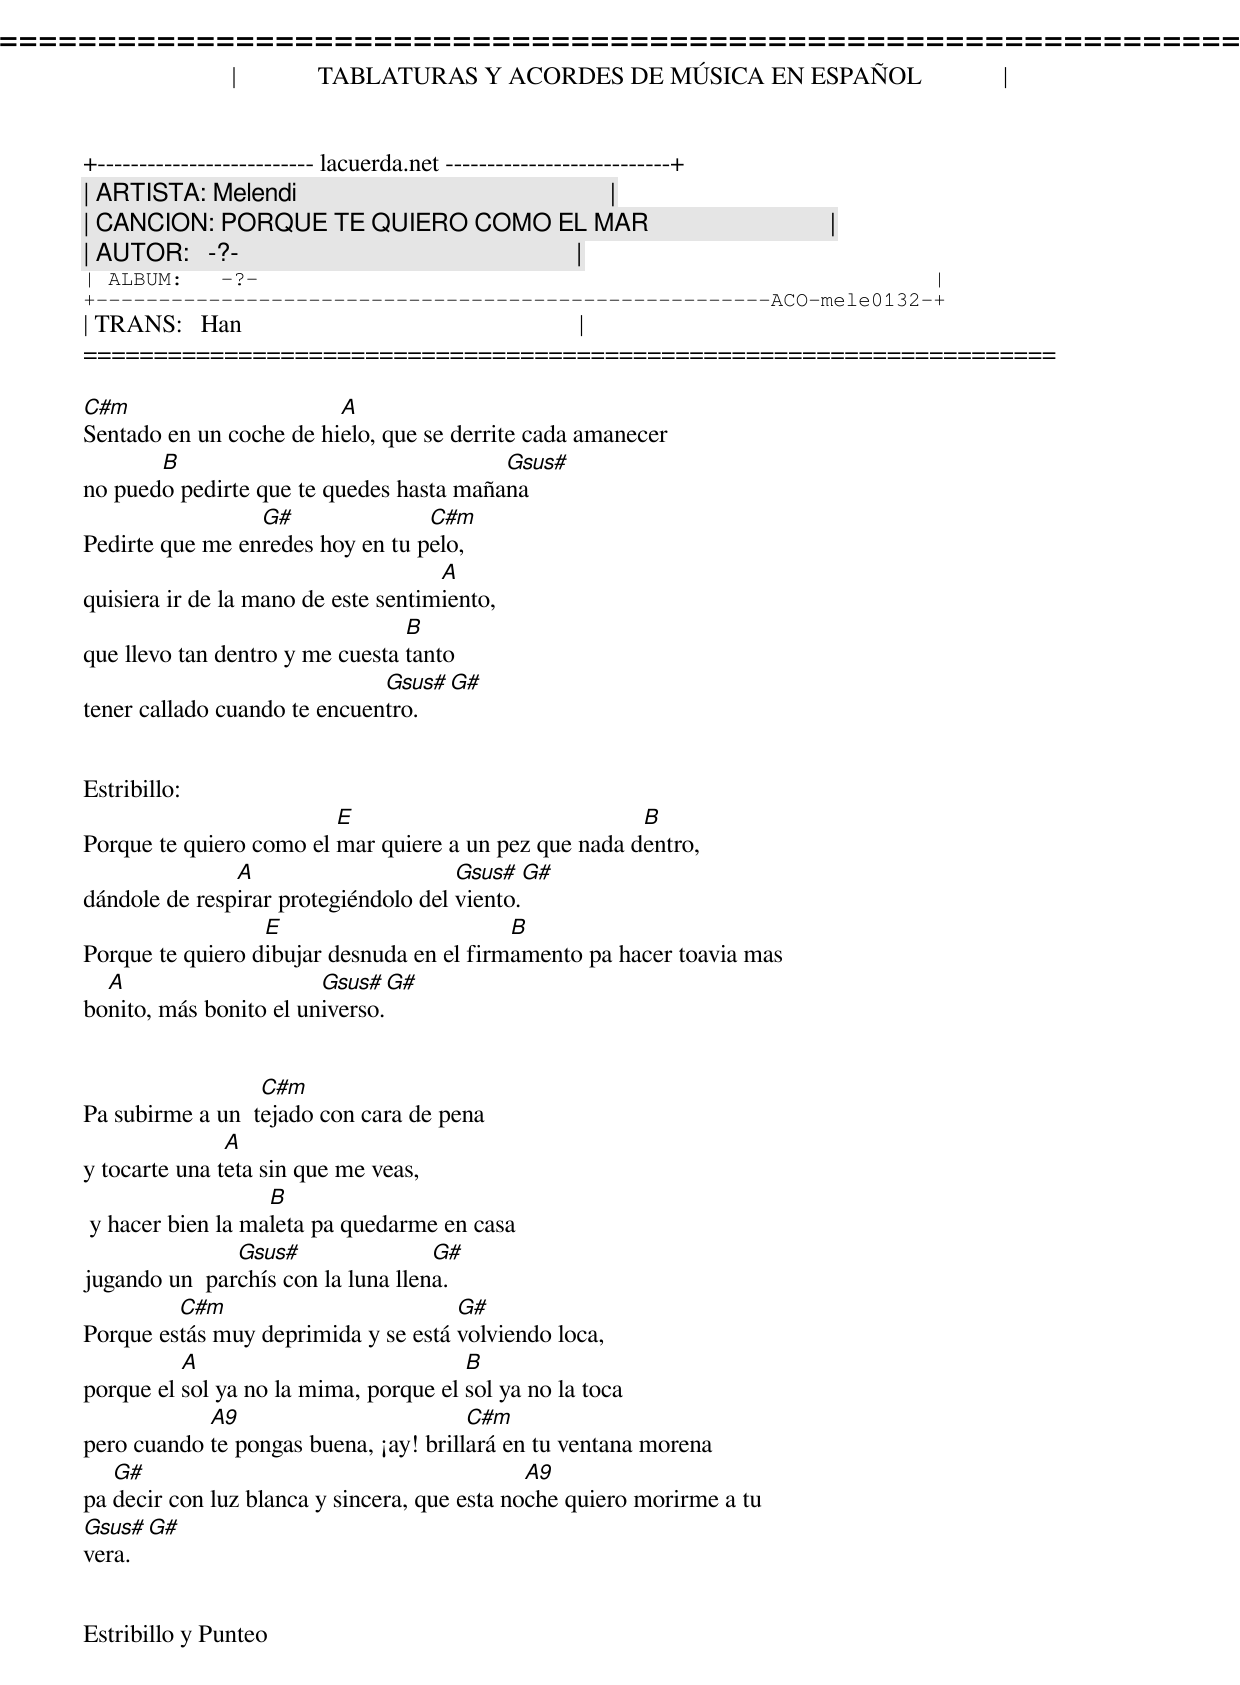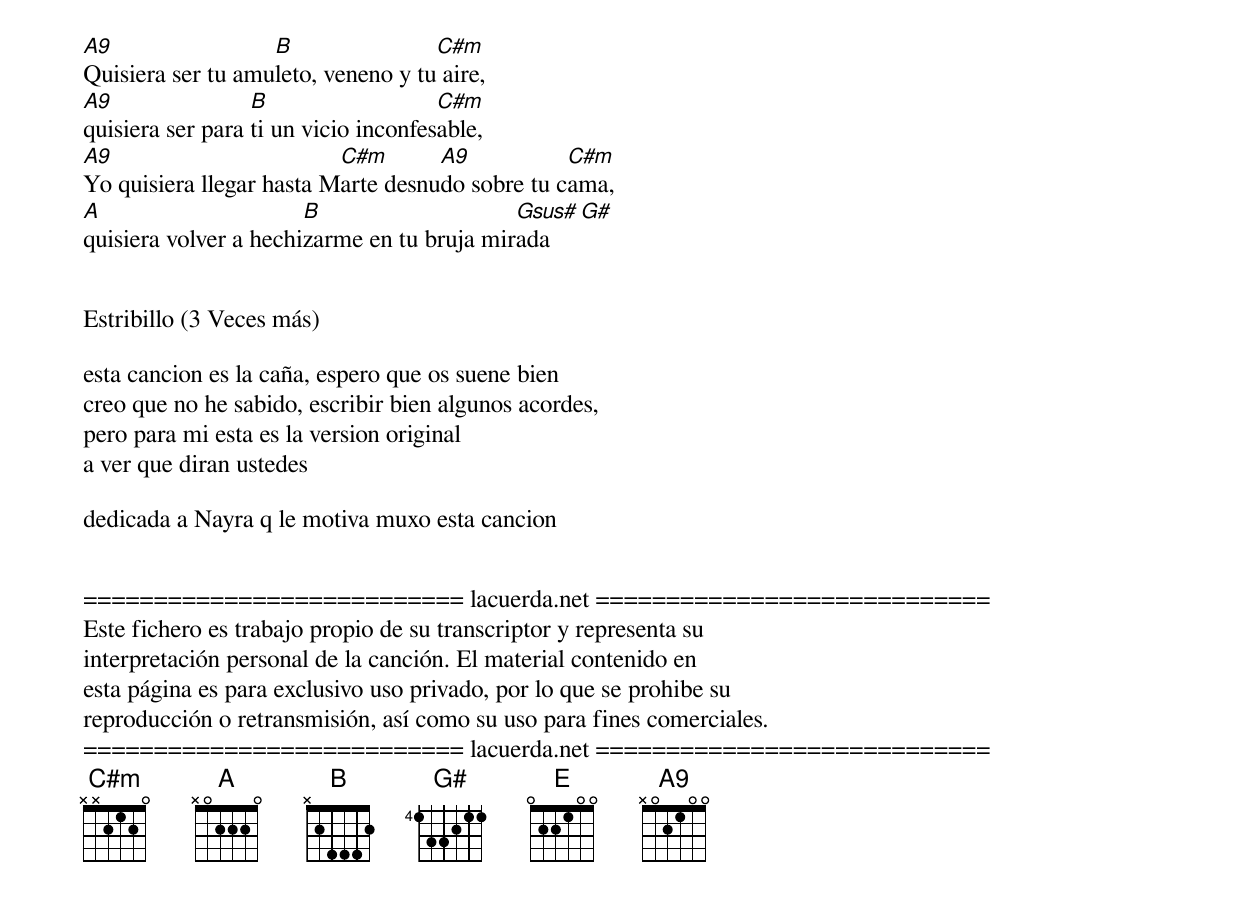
=====================================================================
|             TABLATURAS Y ACORDES DE MÚSICA EN ESPAÑOL             |
+-------------------------- lacuerda.net ---------------------------+
| ARTISTA: Melendi                                                  |
| CANCION: PORQUE TE QUIERO COMO EL MAR                             |
| AUTOR:   -?-                                                      |
| ALBUM:   -?-                                                      |
+------------------------------------------------------ACO-mele0132-+
| TRANS:   Han                                                      |
=====================================================================

C#m                      A
Sentado en un coche de hielo, que se derrite cada amanecer
       B                                 Gsus#
no puedo pedirte que te quedes hasta mañana
                 G#               C#m
Pedirte que me enredes hoy en tu pelo,
                                     A
quisiera ir de la mano de este sentimiento,
                                 B
que llevo tan dentro y me cuesta tanto
                              Gsus#       G#
tener callado cuando te encuentro.


Estribillo:
                         E                             B
Porque te quiero como el mar quiere a un pez que nada dentro,
               A                      Gsus#       G#
dándole de respirar protegiéndolo del viento.
                  E                        B
Porque te quiero dibujar desnuda en el firmamento pa hacer toavia mas
  A                     Gsus#       G#
bonito, más bonito el universo.


                  C#m
Pa subirme a un  tejado con cara de pena
               A
y tocarte una teta sin que me veas,
                   B
 y hacer bien la maleta pa quedarme en casa
               Gsus#                G#
jugando un  parchís con la luna llena.
         C#m                         G#
Porque estás muy deprimida y se está volviendo loca,
          A                            B
porque el sol ya no la mima, porque el sol ya no la toca
            A9                         C#m
pero cuando te pongas buena, ¡ay! brillará en tu ventana morena
   G#                                         A9
pa decir con luz blanca y sincera, que esta noche quiero morirme a tu
Gsus#      G#
vera.


Estribillo y Punteo


A9                 B                C#m
Quisiera ser tu amuleto, veneno y tu aire,
A9                B                   C#m
quisiera ser para ti un vicio inconfesable,
A9                        C#m       A9           C#m
Yo quisiera llegar hasta Marte desnudo sobre tu cama,
A                      B                    Gsus#      G#
quisiera volver a hechizarme en tu bruja mirada


Estribillo (3 Veces más)

esta cancion es la caña, espero que os suene bien
creo que no he sabido, escribir bien algunos acordes,
pero para mi esta es la version original
a ver que diran ustedes

dedicada a Nayra q le motiva muxo esta cancion


=========================== lacuerda.net ============================
Este fichero es trabajo propio de su transcriptor y representa su
interpretación personal de la canción. El material contenido en
esta página es para exclusivo uso privado, por lo que se prohibe su
reproducción o retransmisión, así como su uso para fines comerciales.
=========================== lacuerda.net ============================
